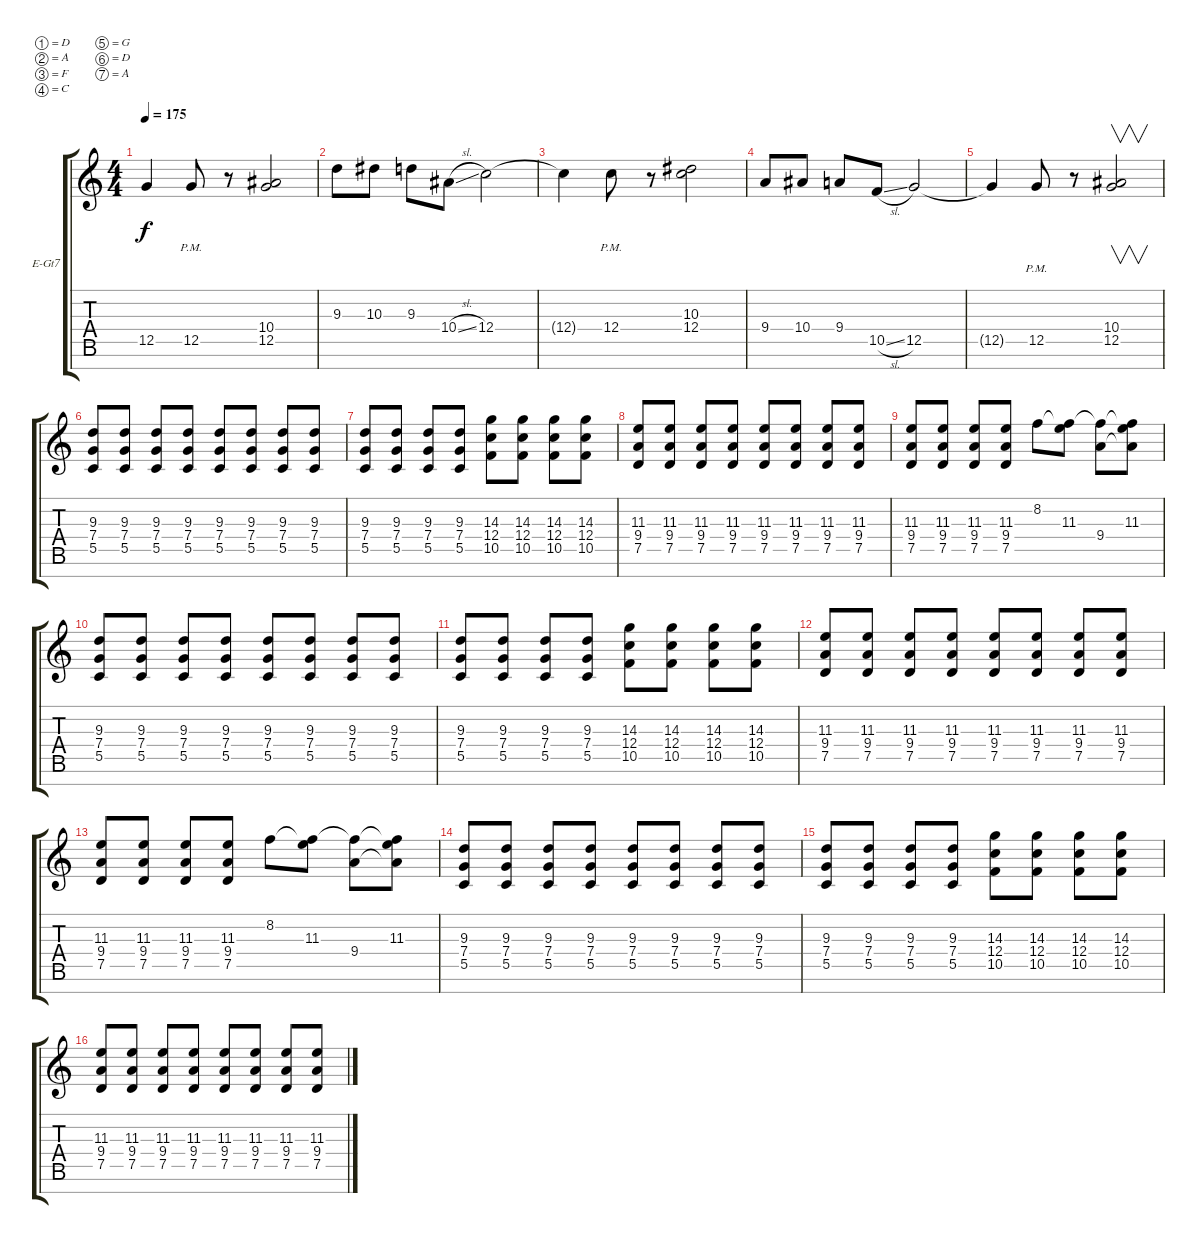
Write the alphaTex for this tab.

\defaultSystemsLayout 4
\bracketExtendMode groupsimilarinstruments
\firstSystemTrackNameOrientation horizontal
\otherSystemsTrackNameOrientation horizontal
\track ("Electric Guitar" "E-Gt7") {instrument distortionguitar}
\staff {score tabs}
\tuning (D4 A3 F3 C3 G2 D2 A1)
\ts (4 4)
\tempo 175
\clef g2
\ks c
12.5{t}.4{dy f} 12.5{pm}.8 r.8 (12.5 10.4).2 |
9.3.8 10.3.8 9.3.8 10.4{sl}.8 12.4.2 |
12.4{t}.4 12.4{pm}.8 r.8 (10.3 12.4).2 |
9.4.8 10.4.8 9.4.8 10.5{sl}.8 12.5.2 |
12.5{t}.4 12.5{pm}.8 r.8 (12.5 10.4).2{v} |
(5.5 7.4 9.3).8 (5.5 7.4 9.3).8 (5.5 7.4 9.3).8 (5.5 7.4 9.3).8 (5.5 7.4 9.3).8 (5.5 7.4 9.3).8 (5.5 7.4 9.3).8 (5.5 7.4 9.3).8 |
(5.5 7.4 9.3).8 (5.5 7.4 9.3).8 (5.5 7.4 9.3).8 (5.5 7.4 9.3).8 (10.5 12.4 14.3).8 (10.5 12.4 14.3).8 (10.5 12.4 14.3).8 (10.5 12.4 14.3).8 |
(7.5 9.4 11.3).8 (7.5 9.4 11.3).8 (7.5 9.4 11.3).8 (7.5 9.4 11.3).8 (7.5 9.4 11.3).8 (7.5 9.4 11.3).8 (7.5 9.4 11.3).8 (7.5 9.4 11.3).8 |
(7.5 9.4 11.3).8 (7.5 9.4 11.3).8 (7.5 9.4 11.3).8 (7.5 9.4 11.3).8 8.2.8 (11.3 8.2{t}).8 (9.4 8.2{t}).8 (11.3 8.2{t} 9.4{t}).8 |
(5.5 7.4 9.3).8 (5.5 7.4 9.3).8 (5.5 7.4 9.3).8 (5.5 7.4 9.3).8 (5.5 7.4 9.3).8 (5.5 7.4 9.3).8 (5.5 7.4 9.3).8 (5.5 7.4 9.3).8 |
(5.5 7.4 9.3).8 (5.5 7.4 9.3).8 (5.5 7.4 9.3).8 (5.5 7.4 9.3).8 (10.5 12.4 14.3).8 (10.5 12.4 14.3).8 (10.5 12.4 14.3).8 (10.5 12.4 14.3).8 |
(7.5 9.4 11.3).8 (7.5 9.4 11.3).8 (7.5 9.4 11.3).8 (7.5 9.4 11.3).8 (7.5 9.4 11.3).8 (7.5 9.4 11.3).8 (7.5 9.4 11.3).8 (7.5 9.4 11.3).8 |
(7.5 9.4 11.3).8 (7.5 9.4 11.3).8 (7.5 9.4 11.3).8 (7.5 9.4 11.3).8 8.2.8 (11.3 8.2{t}).8 (9.4 8.2{t}).8 (11.3 8.2{t} 9.4{t}).8 |
(5.5 7.4 9.3).8 (5.5 7.4 9.3).8 (5.5 7.4 9.3).8 (5.5 7.4 9.3).8 (5.5 7.4 9.3).8 (5.5 7.4 9.3).8 (5.5 7.4 9.3).8 (5.5 7.4 9.3).8 |
(5.5 7.4 9.3).8 (5.5 7.4 9.3).8 (5.5 7.4 9.3).8 (5.5 7.4 9.3).8 (10.5 12.4 14.3).8 (10.5 12.4 14.3).8 (10.5 12.4 14.3).8 (10.5 12.4 14.3).8 |
(7.5 9.4 11.3).8 (7.5 9.4 11.3).8 (7.5 9.4 11.3).8 (7.5 9.4 11.3).8 (7.5 9.4 11.3).8 (7.5 9.4 11.3).8 (7.5 9.4 11.3).8 (7.5 9.4 11.3).8
